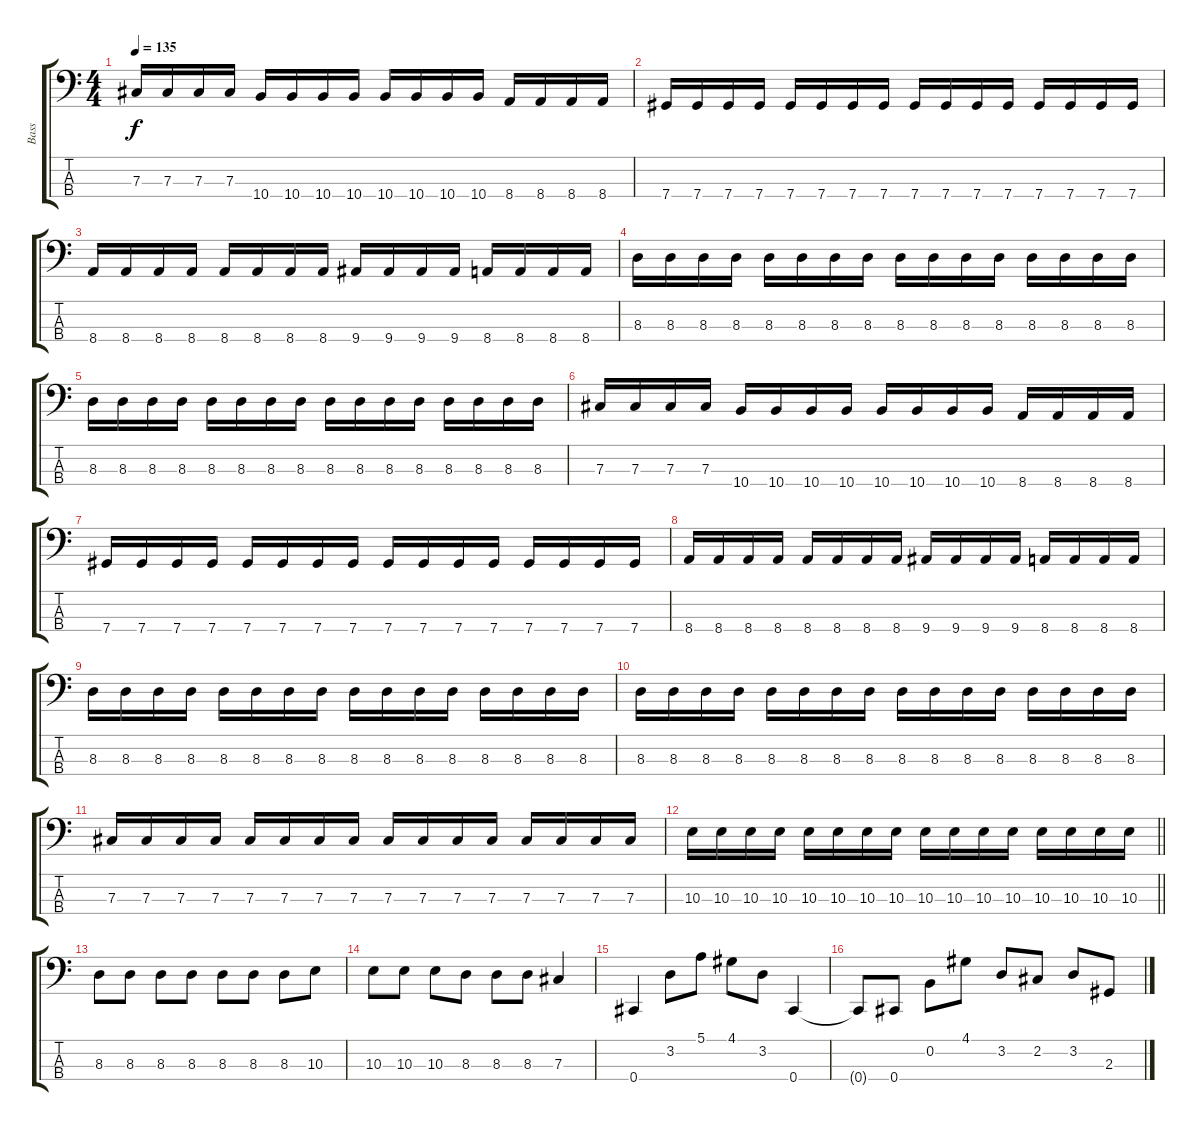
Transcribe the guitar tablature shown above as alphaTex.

\track ("Bass" "Bass") {instrument electricbassfinger}
\staff {score tabs}
\tuning (E2 B1 Gb1 Db1) {hide}
\ts (4 4)
\tempo 135
\clef f4
\ks c
7.3.16{dy f} 7.3.16 7.3.16 7.3.16 10.4.16 10.4.16 10.4.16 10.4.16 10.4.16 10.4.16 10.4.16 10.4.16 8.4.16 8.4.16 8.4.16 8.4.16 |
7.4.16 7.4.16 7.4.16 7.4.16 7.4.16 7.4.16 7.4.16 7.4.16 7.4.16 7.4.16 7.4.16 7.4.16 7.4.16 7.4.16 7.4.16 7.4.16 |
8.4.16 8.4.16 8.4.16 8.4.16 8.4.16 8.4.16 8.4.16 8.4.16 9.4.16 9.4.16 9.4.16 9.4.16 8.4.16 8.4.16 8.4.16 8.4.16 |
8.3.16 8.3.16 8.3.16 8.3.16 8.3.16 8.3.16 8.3.16 8.3.16 8.3.16 8.3.16 8.3.16 8.3.16 8.3.16 8.3.16 8.3.16 8.3.16 |
8.3.16 8.3.16 8.3.16 8.3.16 8.3.16 8.3.16 8.3.16 8.3.16 8.3.16 8.3.16 8.3.16 8.3.16 8.3.16 8.3.16 8.3.16 8.3.16 |
7.3.16 7.3.16 7.3.16 7.3.16 10.4.16 10.4.16 10.4.16 10.4.16 10.4.16 10.4.16 10.4.16 10.4.16 8.4.16 8.4.16 8.4.16 8.4.16 |
7.4.16 7.4.16 7.4.16 7.4.16 7.4.16 7.4.16 7.4.16 7.4.16 7.4.16 7.4.16 7.4.16 7.4.16 7.4.16 7.4.16 7.4.16 7.4.16 |
8.4.16 8.4.16 8.4.16 8.4.16 8.4.16 8.4.16 8.4.16 8.4.16 9.4.16 9.4.16 9.4.16 9.4.16 8.4.16 8.4.16 8.4.16 8.4.16 |
8.3.16 8.3.16 8.3.16 8.3.16 8.3.16 8.3.16 8.3.16 8.3.16 8.3.16 8.3.16 8.3.16 8.3.16 8.3.16 8.3.16 8.3.16 8.3.16 |
8.3.16 8.3.16 8.3.16 8.3.16 8.3.16 8.3.16 8.3.16 8.3.16 8.3.16 8.3.16 8.3.16 8.3.16 8.3.16 8.3.16 8.3.16 8.3.16 |
7.3.16 7.3.16 7.3.16 7.3.16 7.3.16 7.3.16 7.3.16 7.3.16 7.3.16 7.3.16 7.3.16 7.3.16 7.3.16 7.3.16 7.3.16 7.3.16 |
\barLineRight lightlight
10.3.16 10.3.16 10.3.16 10.3.16 10.3.16 10.3.16 10.3.16 10.3.16 10.3.16 10.3.16 10.3.16 10.3.16 10.3.16 10.3.16 10.3.16 10.3.16 |
8.3.8 8.3.8 8.3.8 8.3.8 8.3.8 8.3.8 8.3.8 10.3.8 |
10.3.8 10.3.8 10.3.8 8.3.8 8.3.8 8.3.8 7.3.4 |
0.4.4 3.2.8 5.1.8 4.1.8 3.2.8 0.4.4 |
0.4{t}.8 0.4.8 0.2.8 4.1.8 3.2.8 2.2.8 3.2.8 2.3{ss}.8
